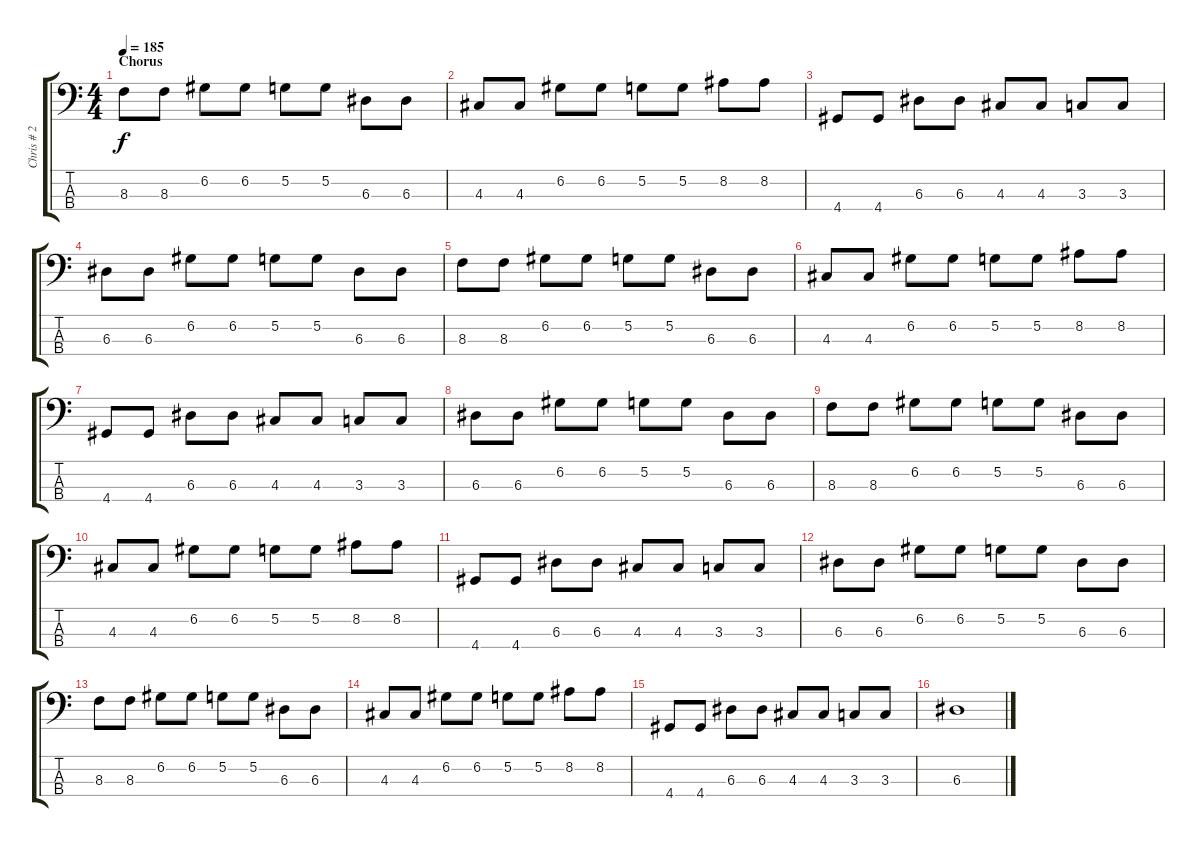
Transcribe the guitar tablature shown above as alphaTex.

\track ("Chris # 2" "Chris # 2") {instrument electricbassfinger}
\staff {score tabs}
\tuning (G2 D2 A1 E1) {hide}
\ts (4 4)
\section ("" "Chorus")
\tempo 185
\clef f4
\ks c
8.3.8{dy f} 8.3.8 6.2.8 6.2.8 5.2.8 5.2.8 6.3.8 6.3.8 |
4.3.8 4.3.8 6.2.8 6.2.8 5.2.8 5.2.8 8.2.8 8.2.8 |
4.4.8 4.4.8 6.3.8 6.3.8 4.3.8 4.3.8 3.3.8 3.3.8 |
6.3.8 6.3.8 6.2.8 6.2.8 5.2.8 5.2.8 6.3.8 6.3.8 |
8.3.8 8.3.8 6.2.8 6.2.8 5.2.8 5.2.8 6.3.8 6.3.8 |
4.3.8 4.3.8 6.2.8 6.2.8 5.2.8 5.2.8 8.2.8 8.2.8 |
4.4.8 4.4.8 6.3.8 6.3.8 4.3.8 4.3.8 3.3.8 3.3.8 |
6.3.8 6.3.8 6.2.8 6.2.8 5.2.8 5.2.8 6.3.8 6.3.8 |
8.3.8 8.3.8 6.2.8 6.2.8 5.2.8 5.2.8 6.3.8 6.3.8 |
4.3.8 4.3.8 6.2.8 6.2.8 5.2.8 5.2.8 8.2.8 8.2.8 |
4.4.8 4.4.8 6.3.8 6.3.8 4.3.8 4.3.8 3.3.8 3.3.8 |
6.3.8 6.3.8 6.2.8 6.2.8 5.2.8 5.2.8 6.3.8 6.3.8 |
8.3.8 8.3.8 6.2.8 6.2.8 5.2.8 5.2.8 6.3.8 6.3.8 |
4.3.8 4.3.8 6.2.8 6.2.8 5.2.8 5.2.8 8.2.8 8.2.8 |
4.4.8 4.4.8 6.3.8 6.3.8 4.3.8 4.3.8 3.3.8 3.3.8 |
6.3.1
